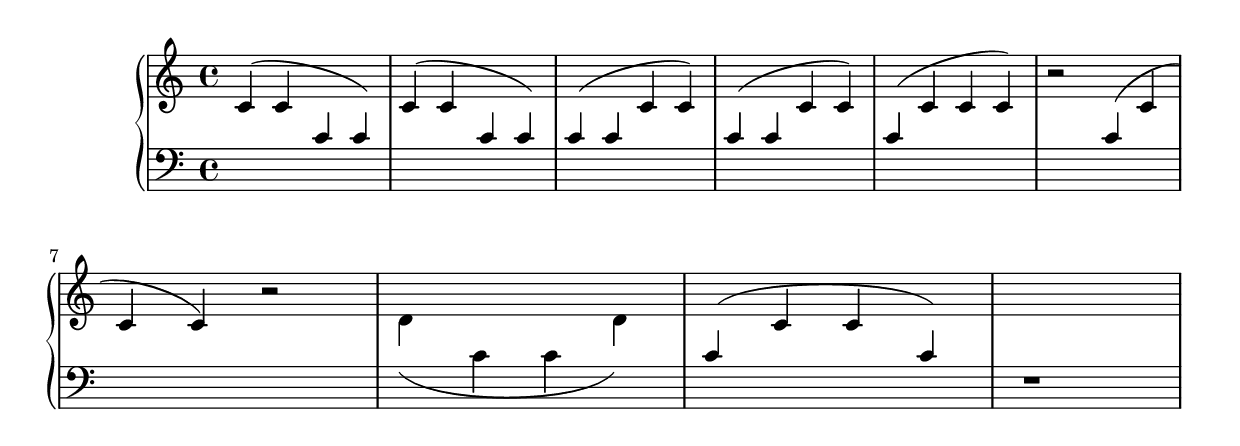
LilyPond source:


\version "2.3.22"
\header{
texidoc="
Slurs behave decently when broken across a linebreak.
"
}

	
\score{
	\context PianoStaff <<
	\context Staff=one \relative c'{
		\stemUp \slurUp
		 c4( c \change Staff=two c  c) |
		\change Staff=one
		\stemUp \slurUp
		 c4( c \change Staff=two c  c) |
		\stemUp \slurUp
		 c4( c \change Staff=one c  c) |
		\change Staff=two
		\stemUp \slurUp
		 c4( c \change Staff=one c  c) |
		\change Staff=two
		\stemUp \slurUp
		 c4( \change Staff=one c c  c) |
		r2
		\change Staff=two
		\stemUp \slurUp
		 c4( \change Staff=one c
		   \break
		c  c)
		r2
%		\stemDown \slurDown
%		 c4( \change Staff=two c c \change Staff=one  c)
		\stemDown \slurDown
		 d4( \change Staff=two c c \change Staff=one  d)
		\change Staff=two
		\stemUp \slurUp
		 c4( \change Staff=one c c \change Staff=two  c)
		r1
	}
	\context Staff=two \relative c'{
		\clef bass
		s1 s1 s1 s1 s1 s1 s1 s1 s1 s1
	}
	>>
}



